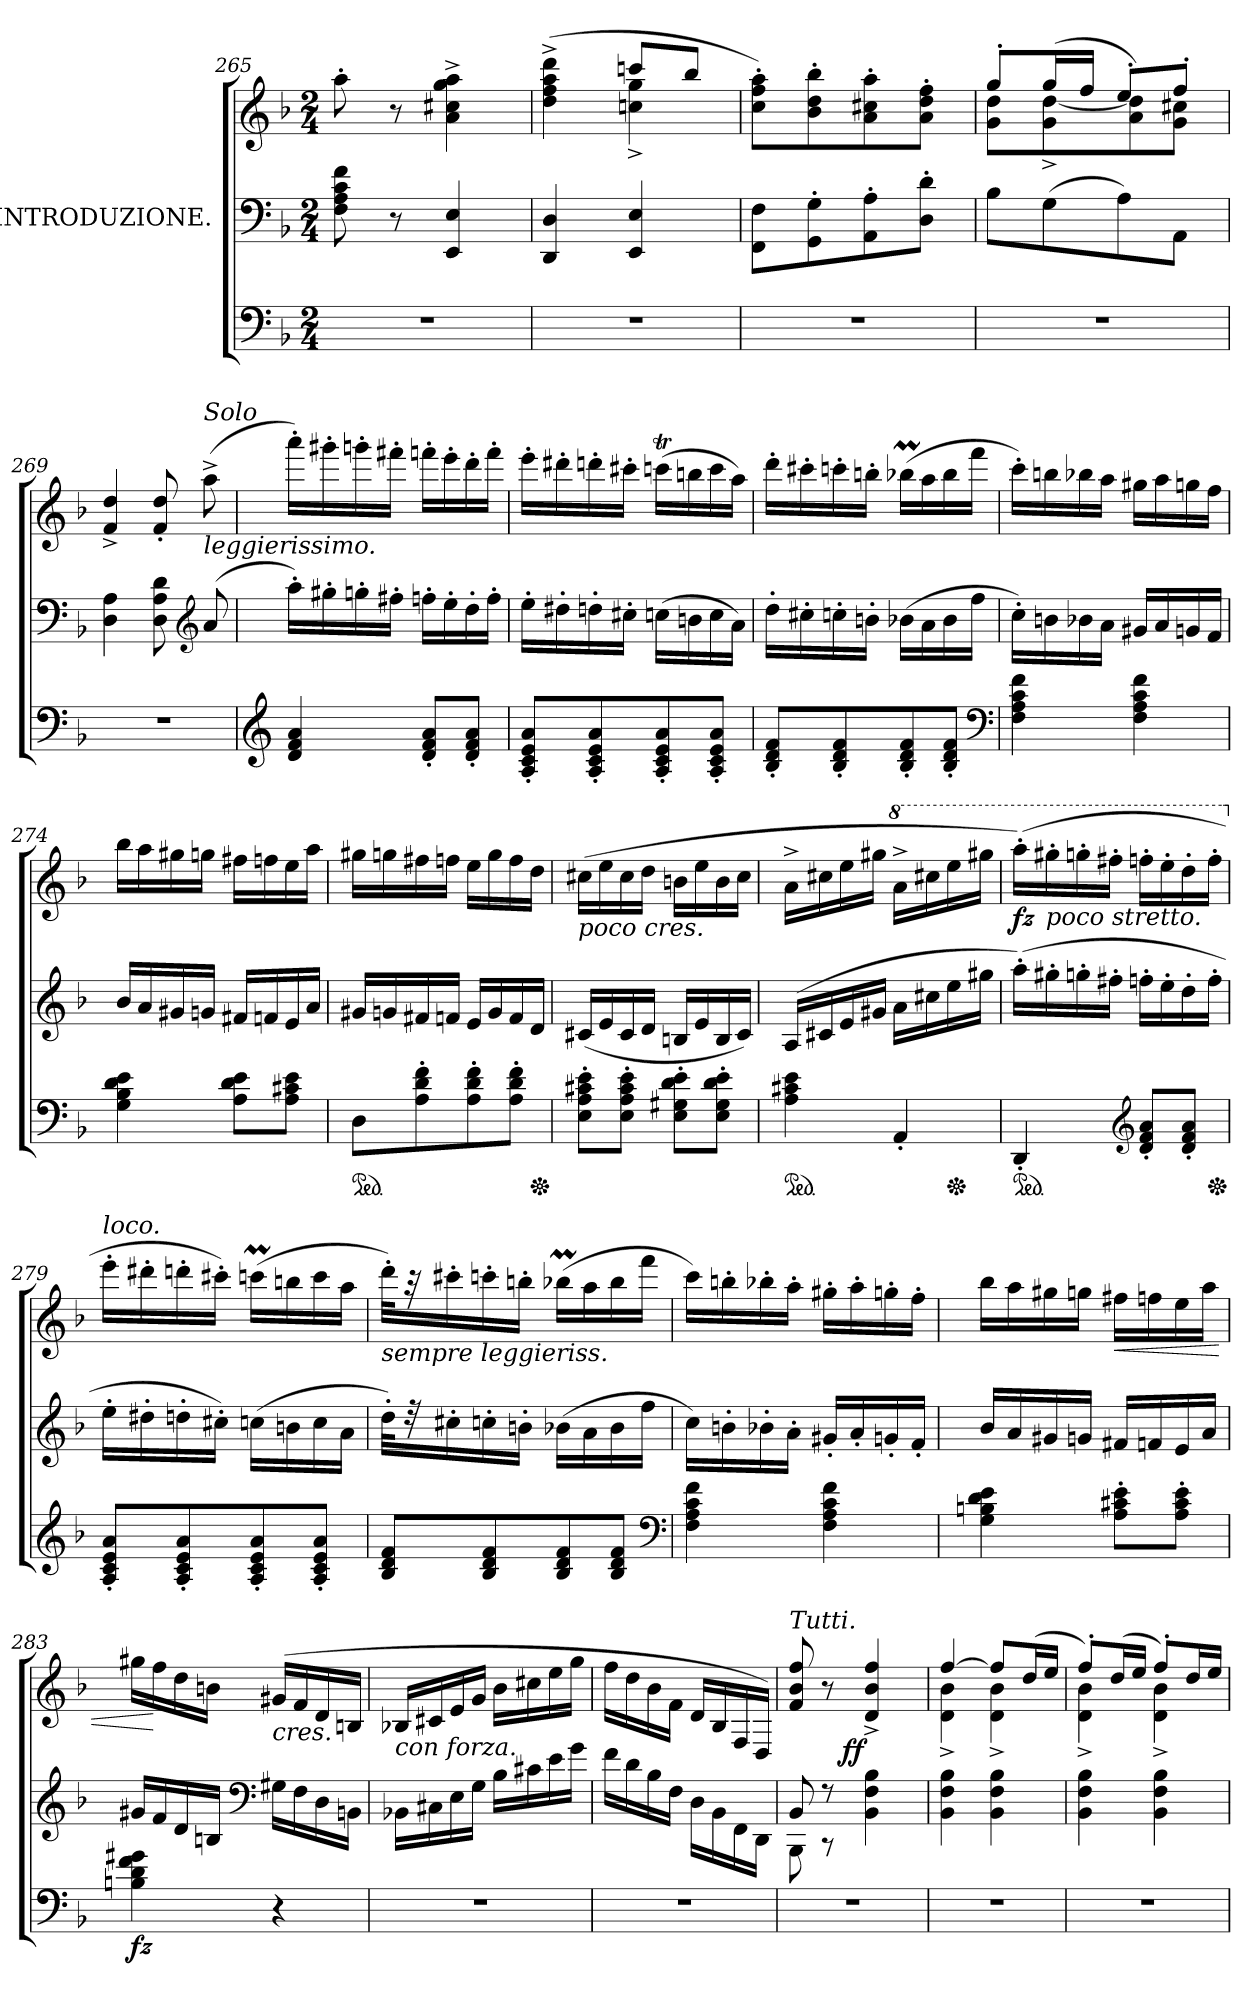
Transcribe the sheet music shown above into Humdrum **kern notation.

**kern	**dynam	**kern	**kern	**dynam
*part2	*part2	*part1	*part1	*part1
*staff3	*staff3	*staff2	*staff1	*staff1/2
*	*	*I"INTRODUZIONE.	*	*
*clefF4	*	*clefF4	*clefG2	*
*k[b-]	*	*k[b-]	*k[b-]	*
*F:	*	*F:	*F:	*
*M2/4	*	*M2/4	*M2/4	*
=265	=265	=265	=265	=265
2r	.	8F! 8A! 8c! 8f!	8aa'>!	.
.	.	8r	8r	.
.	.	4EE! 4E!	4a!^< 4cc#X!^< 4gg!^< 4aa!^<	.
=266	=266	=266	=266	=266
*	*	*	*^	*
2r	.	4DD! 4D!	4rbbbyy	(4dd!^< 4ff!^< 4aa!^< 4ddd!^<	.
.	.	4EE! 4E!	8cccn!L	4ccn!^< 4gg!^<	.
.	.	.	8bb-!J	.	.
*	*	*	*v	*v	*
=267	=267	=267	=267	=267
2r	.	8FF!\ 8F!\L	8cc!'>\ 8ff!'>\ 8aa!'>\L)	.
.	.	8GG!'>\ 8G!'>\	8b-!'>\ 8dd!'>\ 8bb-!'>\	.
.	.	8AA!'>\ 8A!'>\	8a!'>\ 8cc#X!'>\ 8aa!'>\	.
.	.	8D!'>\ 8d!'>\J	8a!'>\ 8dd!'>\ 8ff!'>\J	.
=268	=268	=268	=268	=268
*	*	*	*^	*
2r	.	8B-!\L	8gg'>!L	8g!\ 8dd!\L	.
.	.	(8G!\	(16gg!L	8g!^<\ [8dd!^<\	.
.	.	.	16ff!JJ	.	.
.	.	8A!\)	8ee'>!L	8a!\ 8dd!]\)	.
.	.	8AA!\J	8ff'>!J	8g!\ 8cc#X!\J	.
*	*	*	*v	*v	*
=269	=269	=269	=269	=269
2r	.	4D! 4A!	4f!^> 4dd!^>	.
.	.	8D! 8A! 8d!	8f!'> 8dd!'>	.
*	*	*clefG2	*	*
!	!	!	!LO:TX:a:i:t=Solo	!
!	!	!LO:TX:a:i:t=leggierissimo.	!	!
.	.	(8a/	(8aa^>	.
=270	=270	=270	=270	=270
*clefG2	*	*	*	*
4d! 4f! 4a!	.	16aa'>LL)	16aaa'>LL)	.
.	.	16gg#X'>	16ggg#X'>	.
.	.	16ggn'>	16gggn'>	.
.	.	16ff#X'>JJ	16fff#X'>JJ	.
8d!'< 8f!'< 8a!'<L	.	16ffn'>LL	16fffn'>LL	.
.	.	16ee'>	16eee'>	.
8d!'< 8f!'< 8a!'<J	.	16dd'>	16ddd'>	.
.	.	16ff'>JJ	16fff'>JJ	.
=271	=271	=271	=271	=271
8A!'< 8c!'< 8e!'< 8a!'<L	.	16ee'>LL	16eee'>LL	.
.	.	16dd#X'>	16ddd#X'>	.
8A!'< 8c!'< 8e!'< 8a!'<	.	16ddn'>	16dddn'>	.
.	.	16cc#X'>JJ	16ccc#X'>JJ	.
8A!'< 8c!'< 8e!'< 8a!'<	.	(16ccnLL	(16cccnTLL	.
.	.	16bn	16bbn	.
8A!'< 8c!'< 8e!'< 8a!'<J	.	16cc	16ccc	.
.	.	16aJJ)	16aaJJ)	.
=272	=272	=272	=272	=272
8B-!'< 8d!'< 8f!'<L	.	16dd'>LL	16ddd'>LL	.
.	.	16cc#X'>	16ccc#X'>	.
8B-!'< 8d!'< 8f!'<	.	16ccn'>	16cccn'>	.
.	.	16bn'>JJ	16bbn'>JJ	.
8B-!'< 8d!'< 8f!'<	.	(16b-XLL	(16bb-XMLL	.
.	.	16a	16aa	.
8B-!'< 8d!'< 8f!'<J	.	16b-	16bb-	.
.	.	16ffJJ	16fffJJ	.
*clefF4	*	*	*	*
=273	=273	=273	=273	=273
4F! 4A! 4c! 4f!	.	16cc'LL)	16ccc'LL)	.
.	.	16bn	16bbn	.
.	.	16b-X	16bb-X	.
.	.	16aJJ	16aaJJ	.
4F! 4A! 4c! 4f!	.	16g#XLL	16gg#XLL	.
.	.	16a	16aa	.
.	.	16gn	16ggn	.
.	.	16fJJ	16ffJJ	.
=274	=274	=274	=274	=274
4G! 4B-! 4d! 4e!	.	16b-LL	16bb-LL	.
.	.	16a	16aa	.
.	.	16g#X	16gg#X	.
.	.	16gnJJ	16ggnJJ	.
8A!\ 8d!\ 8e!\L	.	16f#XLL	16ff#XLL	.
.	.	16fn	16ffn	.
8A!\ 8c#X!\ 8e!\J	.	16e	16ee	.
.	.	16aJJ	16aaJJ	.
=275	=275	=275	=275	=275
*ped	*	*	*	*
*^	*	*	*	*
8D!\L	4..ryy	.	16g#XLL	16gg#XLL	.
.	.	.	16gn	16ggn	.
8A!'>\ 8d!'>\ 8f!'>\	.	.	16f#X	16ff#X	.
.	.	.	16fnJJ	16ffnJJ	.
8A!'>\ 8d!'>\ 8f!'>\	.	.	16eLL	16eeLL	.
.	.	.	16g	16gg	.
8A!'\ 8d!'\ 8f!'\J	.	.	16f	16ff	.
*Xped	*	*	*	*	*
.	16ryy	.	16dJJ	16ddJJ	.
=276	=276	=276	=276	=276	=276
!	!	!	!	!LO:TX:b:i:t=poco cres.	!
*v	*v	*	*	*	*
8E!'>\ 8A!'>\ 8c#X!'>\ 8e!'>\L	.	(>16c#XLL	(16cc#XLL	.
.	.	16e	16ee	.
8E!'>\ 8A!'>\ 8c#!'>\ 8e!'>\J	.	16c#	16cc#	.
.	.	16dJJ	16ddJJ	.
8E!'>\ 8G#X!'>\ 8d!'>\ 8e!'>\L	.	16BnLL	16bnLL	.
.	.	16e	16ee	.
8E!'>\ 8G#!'>\ 8d!'>\ 8e!'>\J	.	16B	16b	.
.	.	16c#JJ)	16cc#JJ	.
=277	=277	=277	=277	=277
*ped	*	*	*	*
*^	*	*	*	*
4A! 4c#X! 4e!	4.ryy	.	(16ALL	16a^<LL	.
.	.	.	16c#X	16cc#X	.
.	.	.	16e	16ee	.
.	.	.	16g#XJJ	16gg#XJJ	.
*	*	*	*	*8va	*
4AA'<!	.	.	16aLL	16aa^<LL	.
.	.	.	16cc#X	16ccc#X	.
*Xped	*	*	*	*	*
.	8ryy	.	16ee	16eee	.
.	.	.	16gg#XJJ	16ggg#XJJ	.
=278	=278	=278	=278	=278	=278
!	!	!	!	!	!LO:DY:b
*ped	*	*	*	*	*
4DD'<!	4..ryy	.	(16aa'>LL)	(16aaa'>LL)	fz
!	!	!	!	!LO:TX:b:i:t=poco stretto.	!
.	.	.	16gg#X'>	16ggg#X'>	.
.	.	.	16ggn'>	16gggn'>	.
.	.	.	16ff#X'>JJ	16fff#X'>JJ	.
*clefG2	*	*	*	*	*
8d!'< 8f!'< 8a!'<L	.	.	16ffn'>LL	16fffn'>LL	.
.	.	.	16ee'>	16eee'>	.
8d!'< 8f!'< 8a!'<J	.	.	16dd'>	16ddd'>	.
*Xped	*	*	*	*	*
.	16ryy	.	16ff'>JJ	16fff'>JJ	.
*v	*v	*	*	*	*
=279	=279	=279	=279	=279
*	*	*	*X8va	*
*^	*	*	*	*
!	!	!	!	!LO:TX:a:i:t=loco.	!
*v	*v	*	*	*	*
8A!'< 8c!'< 8e!'< 8a!'<L	.	16ee'>LL	16eee'>LL	.
.	.	16dd#X'>	16ddd#X'>	.
8A!'< 8c!'< 8e!'< 8a!'<	.	16ddn'>	16dddn'>	.
.	.	16cc#X'>JJ)	16ccc#X'>JJ)	.
8A!'< 8c!'< 8e!'< 8a!'<	.	(16ccnLL	(16cccnMLL	.
.	.	16bn	16bbn	.
8A!'< 8c!'< 8e!'< 8a!'<J	.	16cc	16ccc	.
.	.	16aJJ	16aaJJ	.
=280	=280	=280	=280	=280
!	!	!	!LO:TX:b:i:t=sempre leggieriss.	!
8B-! 8d! 8f!L	.	32dd'>KLL)	32ddd'>KLL)	.
.	.	32r	32raa	.
.	.	16cc#X'>	16ccc#X'>	.
8B-! 8d! 8f!	.	16ccn'>	16cccn'>	.
.	.	16bn'>JJ	16bbn'>JJ	.
8B-! 8d! 8f!	.	(16b-XLL	(16bb-XMLL	.
.	.	16a	16aa	.
8B-! 8d! 8f!J	.	16b-	16bb-	.
.	.	16ffJJ	16fffJJ	.
*clefF4	*	*	*	*
=281	=281	=281	=281	=281
4F! 4A! 4c! 4f!	.	16ccLL)	16cccLL)	.
.	.	16bn'>	16bbn'>	.
.	.	16b-X'>	16bb-X'>	.
.	.	16a'>JJ	16aa'>JJ	.
4F! 4A! 4c! 4f!	.	16g#X'<LL	16gg#X'>LL	.
.	.	16a'<	16aa'>	.
.	.	16gn'<	16ggn'>	.
.	.	16f'<JJ	16ff'>JJ	.
=282	=282	=282	=282	=282
4G! 4Bn! 4d! 4e!	.	16b-LL	16bb-LL	.
.	.	16a	16aa	.
.	.	16g#X	16gg#X	.
.	.	16gnJJ	16ggnJJ	.
!	!	!	!	!LO:HP:b
8A!'>\ 8c#X!'>\ 8e!'>\L	.	16f#XLL	16ff#XLL	<
.	.	16fn	16ffn	.
8A!'>\ 8c#!'>\ 8e!'>\J	.	16e	16ee	.
.	.	16aJJ	16aaJJ	.
=283	=283	=283	=283	=283
!	!LO:DY:b	!	!	!
4Bn! 4d! 4f! 4g#X!	fz	16g#XLL	16gg#XLL	.
.	.	16f	16ff	[
.	.	16d	16dd	.
.	.	16BnJJ	16bnJJ	.
*	*	*clefF4	*	*
!	!	!	!LO:TX:b:i:t=cres.	!
4r	.	16G#XLL	(>16g#XLL	.
.	.	16F	16f	.
.	.	16D	16d	.
.	.	16BBnJJ	16BnJJ	.
=284	=284	=284	=284	=284
!	!	!	!LO:TX:b:i:t=con forza.	!
2r	.	16BB-XLL	16B-XLL	.
.	.	16C#X	16c#X	.
.	.	16E	16e	.
.	.	16GJJ	16gJJ	.
.	.	16B-LL	16b-LL	.
.	.	16c#X	16cc#X	.
.	.	16e	16ee	.
.	.	16gJJ	16ggJJ	.
=285	=285	=285	=285	=285
2r	.	16fLL	16ffLL	.
.	.	16d	16dd	.
.	.	16B-	16b-	.
.	.	16FJJ	16fJJ	.
.	.	16D\LL	16dLL	.
.	.	16BB-\	16B-/	.
.	.	16FF\	16F/	.
.	.	16DD\JJ	16D/JJ)	.
=286	=286	=286	=286	=286
*	*	*^	*^	*
!	!	!	!	!LO:TX:a:i:t=Tutti.	!	!
2r	.	8BB-	8BBB-\	8f!/ 8b-!/ 8ff!/	8.ryy	.
.	.	8r	8rCC	8r	.	.
!	!	!	!	!	!	!LO:DY:b
.	.	.	.	.	4ryy	ff
.	.	4rgyy	4BB-! 4F! 4B-!	4d!^< 4b-!^< 4ff!^<	.	.
.	.	.	.	.	16ryy	.
*	*	*v	*v	*	*	*
=287	=287	=287	=287	=287	=287
2r	.	4BB-! 4F! 4B-!	[4ff!	4d!^< 4b-!^<	.
.	.	4BB-! 4F! 4B-!	8ff!L]	4d!^ 4b-!^	.
.	.	.	(>16dd!L	.	.
.	.	.	16ee!JJ	.	.
=288	=288	=288	=288	=288	=288
2r	.	4BB-! 4F! 4B-!	8ff'>!L)	4d!^< 4b-!^<	.
.	.	.	(>16dd!L	.	.
.	.	.	16ee!JJ	.	.
.	.	4BB-! 4F! 4B-!	8ff'>!L)	4d!^< 4b-!^<	.
.	.	.	16dd!L	.	.
.	.	.	16ee!JJ	.	.
*	*	*	*v	*v	*
=	=	=	=	=
*-	*-	*-	*-	*-
